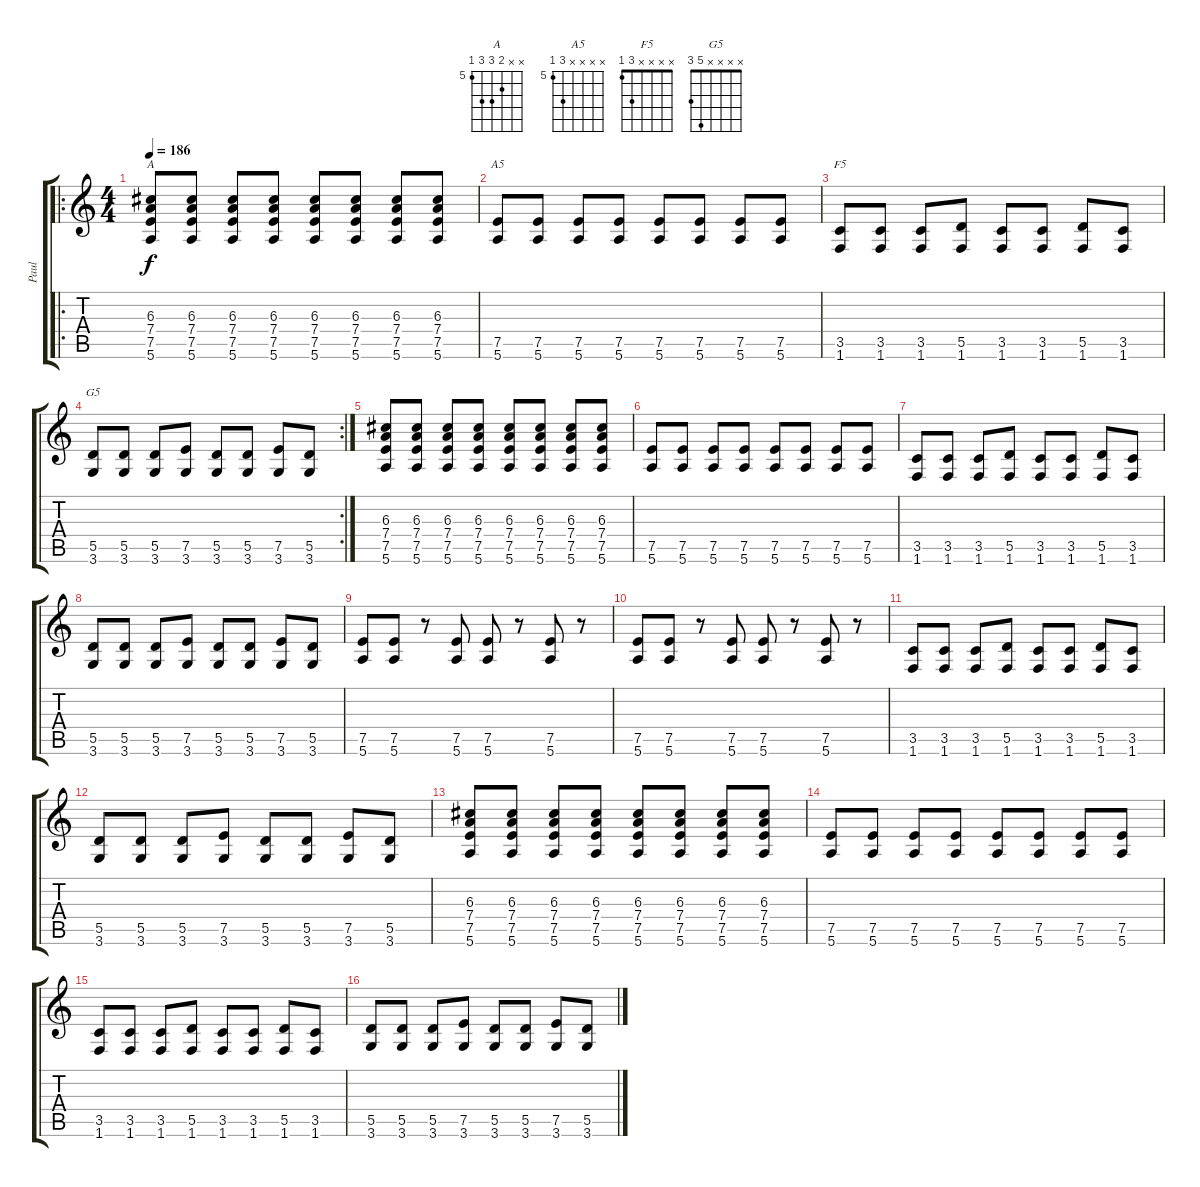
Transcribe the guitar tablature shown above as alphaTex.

\track ("Paul" "Paul") {instrument distortionguitar}
\staff {score tabs}
\tuning (E4 B3 G3 D3 A2 E2) {hide}
\chord ("A" x x 6 7 7 5) {firstfret 5}
\chord ("A5" x x x x 7 5) {firstfret 5}
\chord ("F5" x x x x 3 1)
\chord ("G5" x x x x 5 3)
\ro
\ts (4 4)
\tempo 186
\clef g2
\ks c
(6.3 7.4 7.5 5.6).8{ch "A" dy f} (6.3 7.4 7.5 5.6).8 (6.3 7.4 7.5 5.6).8 (6.3 7.4 7.5 5.6).8 (6.3 7.4 7.5 5.6).8 (6.3 7.4 7.5 5.6).8 (6.3 7.4 7.5 5.6).8 (6.3 7.4 7.5 5.6).8 |
(7.5 5.6).8{ch "A5"} (7.5 5.6).8 (7.5 5.6).8 (7.5 5.6).8 (7.5 5.6).8 (7.5 5.6).8 (7.5 5.6).8 (7.5 5.6).8 |
(3.5 1.6).8{ch "F5"} (3.5 1.6).8 (3.5 1.6).8 (5.5 1.6).8 (3.5 1.6).8 (3.5 1.6).8 (5.5 1.6).8 (3.5 1.6).8 |
\rc 2
(5.5 3.6).8{ch "G5"} (5.5 3.6).8 (5.5 3.6).8 (7.5 3.6).8 (5.5 3.6).8 (5.5 3.6).8 (7.5 3.6).8 (5.5 3.6).8 |
(6.3 7.4 7.5 5.6).8 (6.3 7.4 7.5 5.6).8 (6.3 7.4 7.5 5.6).8 (6.3 7.4 7.5 5.6).8 (6.3 7.4 7.5 5.6).8 (6.3 7.4 7.5 5.6).8 (6.3 7.4 7.5 5.6).8 (6.3 7.4 7.5 5.6).8 |
(7.5 5.6).8 (7.5 5.6).8 (7.5 5.6).8 (7.5 5.6).8 (7.5 5.6).8 (7.5 5.6).8 (7.5 5.6).8 (7.5 5.6).8 |
(3.5 1.6).8 (3.5 1.6).8 (3.5 1.6).8 (5.5 1.6).8 (3.5 1.6).8 (3.5 1.6).8 (5.5 1.6).8 (3.5 1.6).8 |
(5.5 3.6).8 (5.5 3.6).8 (5.5 3.6).8 (7.5 3.6).8 (5.5 3.6).8 (5.5 3.6).8 (7.5 3.6).8 (5.5 3.6).8 |
(7.5 5.6).8 (7.5 5.6).8 r.8 (7.5 5.6).8 (7.5 5.6).8 r.8 (7.5 5.6).8 r.8 |
(7.5 5.6).8 (7.5 5.6).8 r.8 (7.5 5.6).8 (7.5 5.6).8 r.8 (7.5 5.6).8 r.8 |
(3.5 1.6).8 (3.5 1.6).8 (3.5 1.6).8 (5.5 1.6).8 (3.5 1.6).8 (3.5 1.6).8 (5.5 1.6).8 (3.5 1.6).8 |
(5.5 3.6).8 (5.5 3.6).8 (5.5 3.6).8 (7.5 3.6).8 (5.5 3.6).8 (5.5 3.6).8 (7.5 3.6).8 (5.5 3.6).8 |
(6.3 7.4 7.5 5.6).8 (6.3 7.4 7.5 5.6).8 (6.3 7.4 7.5 5.6).8 (6.3 7.4 7.5 5.6).8 (6.3 7.4 7.5 5.6).8 (6.3 7.4 7.5 5.6).8 (6.3 7.4 7.5 5.6).8 (6.3 7.4 7.5 5.6).8 |
(7.5 5.6).8 (7.5 5.6).8 (7.5 5.6).8 (7.5 5.6).8 (7.5 5.6).8 (7.5 5.6).8 (7.5 5.6).8 (7.5 5.6).8 |
(3.5 1.6).8 (3.5 1.6).8 (3.5 1.6).8 (5.5 1.6).8 (3.5 1.6).8 (3.5 1.6).8 (5.5 1.6).8 (3.5 1.6).8 |
(5.5 3.6).8 (5.5 3.6).8 (5.5 3.6).8 (7.5 3.6).8 (5.5 3.6).8 (5.5 3.6).8 (7.5 3.6).8 (5.5 3.6).8
